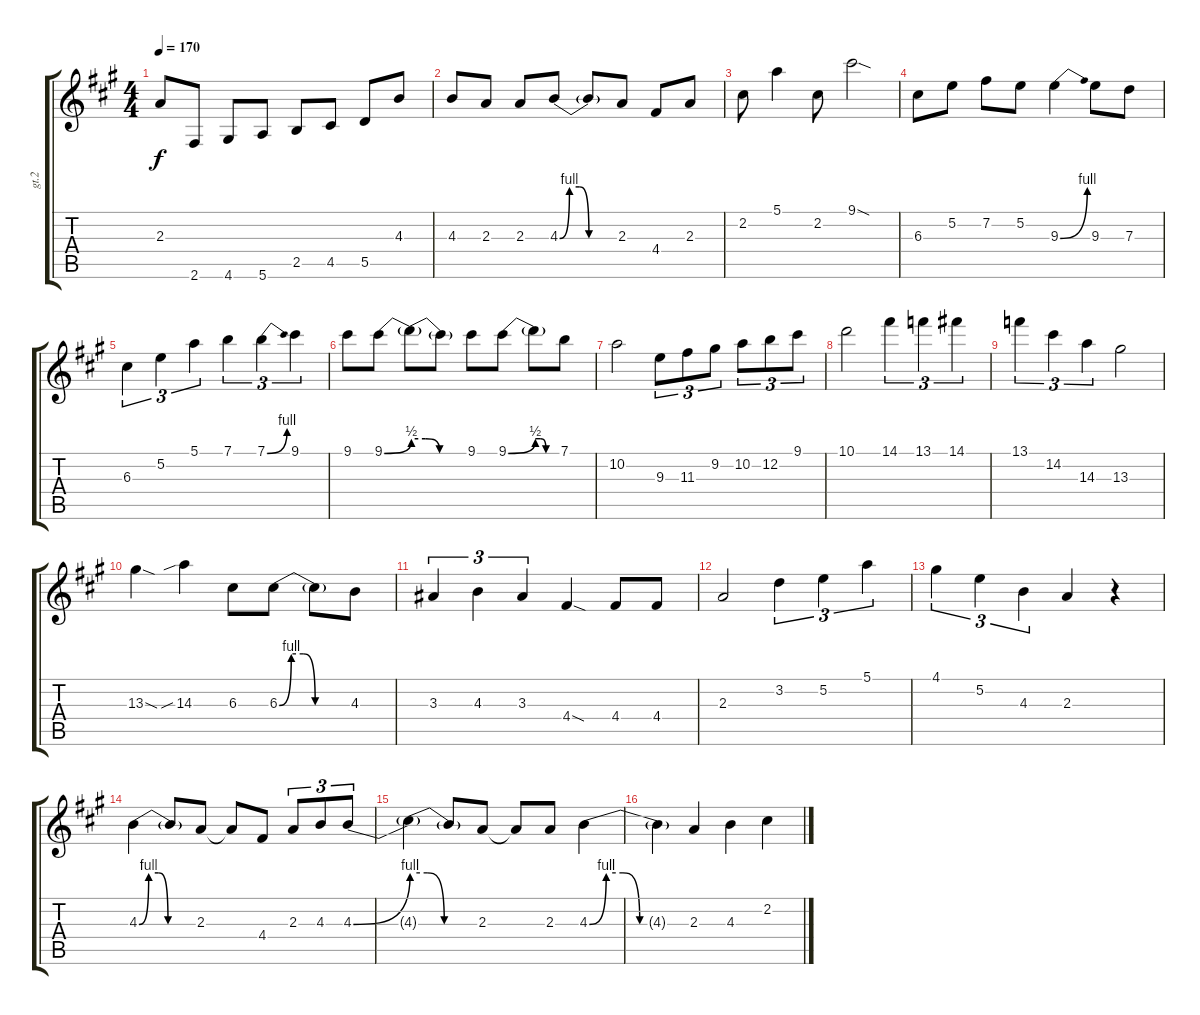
\track ("gt.2" "gt.2") {instrument overdrivenguitar}
\staff {score tabs}
\tuning (E4 B3 G3 D3 A2 E2) {hide}
\ts (4 4)
\tempo 170
\clef g2
\ks a
2.3{t}.8{dy f} 2.6.8 4.6.8 5.6.8 2.5.8 4.5.8 5.5.8 4.3.8 |
4.3.8 2.3.8 2.3.8 4.3{be (custom 0 0 10 4 20 4 30 0 60 0)}.8 4.3{t}.8 2.3.8 4.4.8 2.3.8 |
2.2.8 5.1.4 2.2.8 9.1{sod}.2 |
6.3.8 5.2.8 7.2.8 5.2.8 9.3{be (bend 0 0 60 4)}.4 9.3.8 7.3.8 |
6.3.4{tu (3 2)} 5.2.4{tu (3 2)} 5.1.4{tu (3 2)} 7.1.4{tu (3 2)} 7.1{be (bend 0 0 60 4)}.4{tu (3 2)} 9.1.4{tu (3 2)} |
9.1.8 9.1{be (bend 0 0 60 2)}.8 9.1{be (custom 0 2 15 2 30 0 60 0) t}.8 9.1{t}.8 9.1.8 9.1{be (bend 0 0 60 2)}.8 9.1{be (custom 0 2 15 2 30 0 60 0) t}.8 7.1.8 |
10.2.2 9.3.8{tu (3 2)} 11.3.8{tu (3 2)} 9.2.8{tu (3 2)} 10.2.8{tu (3 2)} 12.2.8{tu (3 2)} 9.1.8{tu (3 2)} |
10.1.2 14.1.4{tu (3 2)} 13.1.4{tu (3 2)} 14.1.4{tu (3 2)} |
13.1.4{tu (3 2)} 14.2.4{tu (3 2)} 14.3.4{tu (3 2)} 13.3.2 |
13.3{sod}.4 14.3{sib}.4 6.3.8 6.3{be (custom 0 0 10 4 20 4 30 0 60 0)}.8 6.3{t}.8 4.3.8 |
3.3.4{tu (3 2)} 4.3.4{tu (3 2)} 3.3.4{tu (3 2)} 4.4{sod}.4 4.4.8 4.4.8 |
2.3.2 3.2.4{tu (3 2)} 5.2.4{tu (3 2)} 5.1.4{tu (3 2)} |
4.1.4{tu (3 2)} 5.2.4{tu (3 2)} 4.3.4{tu (3 2)} 2.3.4 r.4 |
4.3{be (custom 0 0 10 4 20 4 30 0 60 0)}.4 4.3{t}.8 2.3.8 2.3{t}.8 4.4.8 2.3.8{tu (3 2)} 4.3.8{tu (3 2)} 4.3{be (bend 0 0 60 4)}.8{tu (3 2)} |
4.3{be (custom 0 4 15 4 30 0 60 0) t}.4 4.3{t}.8 2.3.8 2.3{t}.8 2.3.8 4.3{be (custom 0 0 10 4 20 4 30 0 60 0)}.4 |
4.3{t}.4 2.3.4 4.3.4 2.2.4
